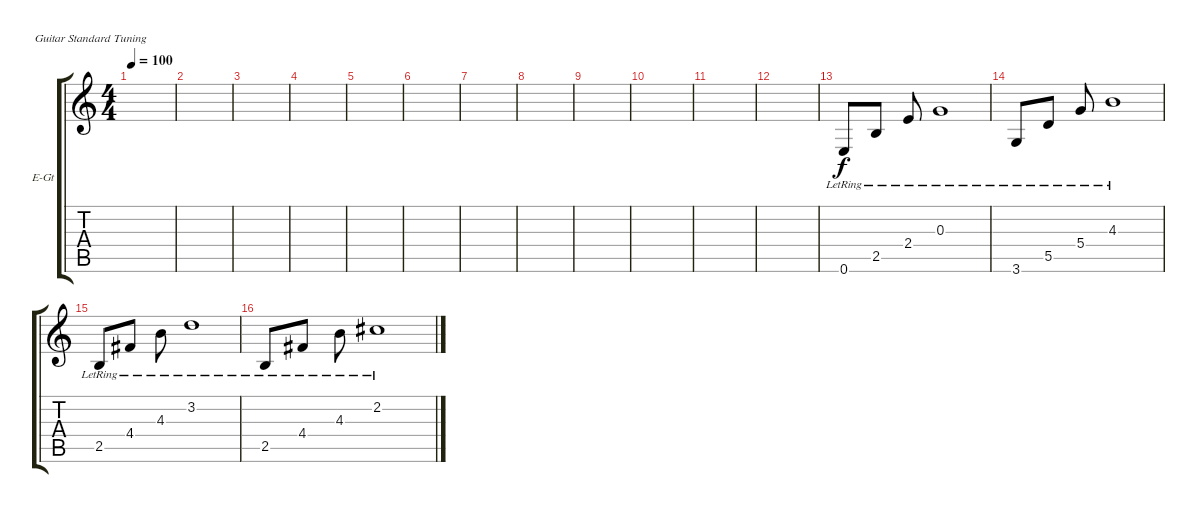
\defaultSystemsLayout 4
\bracketExtendMode groupsimilarinstruments
\firstSystemTrackNameOrientation horizontal
\otherSystemsTrackNameOrientation horizontal
\track ("Electric Guitar" "E-Gt") {instrument electricguitarclean}
\staff {score tabs}
\tuning (E4 B3 G3 D3 A2 E2)
\ts (4 4)
\tempo 100
\clef g2
\ks c
|
|
|
|
|
|
|
|
|
|
|
|
0.6{lr}.8 2.5{lr}.8 2.4{lr}.8 0.3{lr}.1 |
3.6{lr}.8 5.5{lr}.8 5.4{lr}.8 4.3{lr}.1 |
2.5{lr}.8 4.4{lr}.8 4.3{lr}.8 3.2{lr}.1 |
2.5{lr}.8 4.4{lr}.8 4.3{lr}.8 2.2{lr}.1
